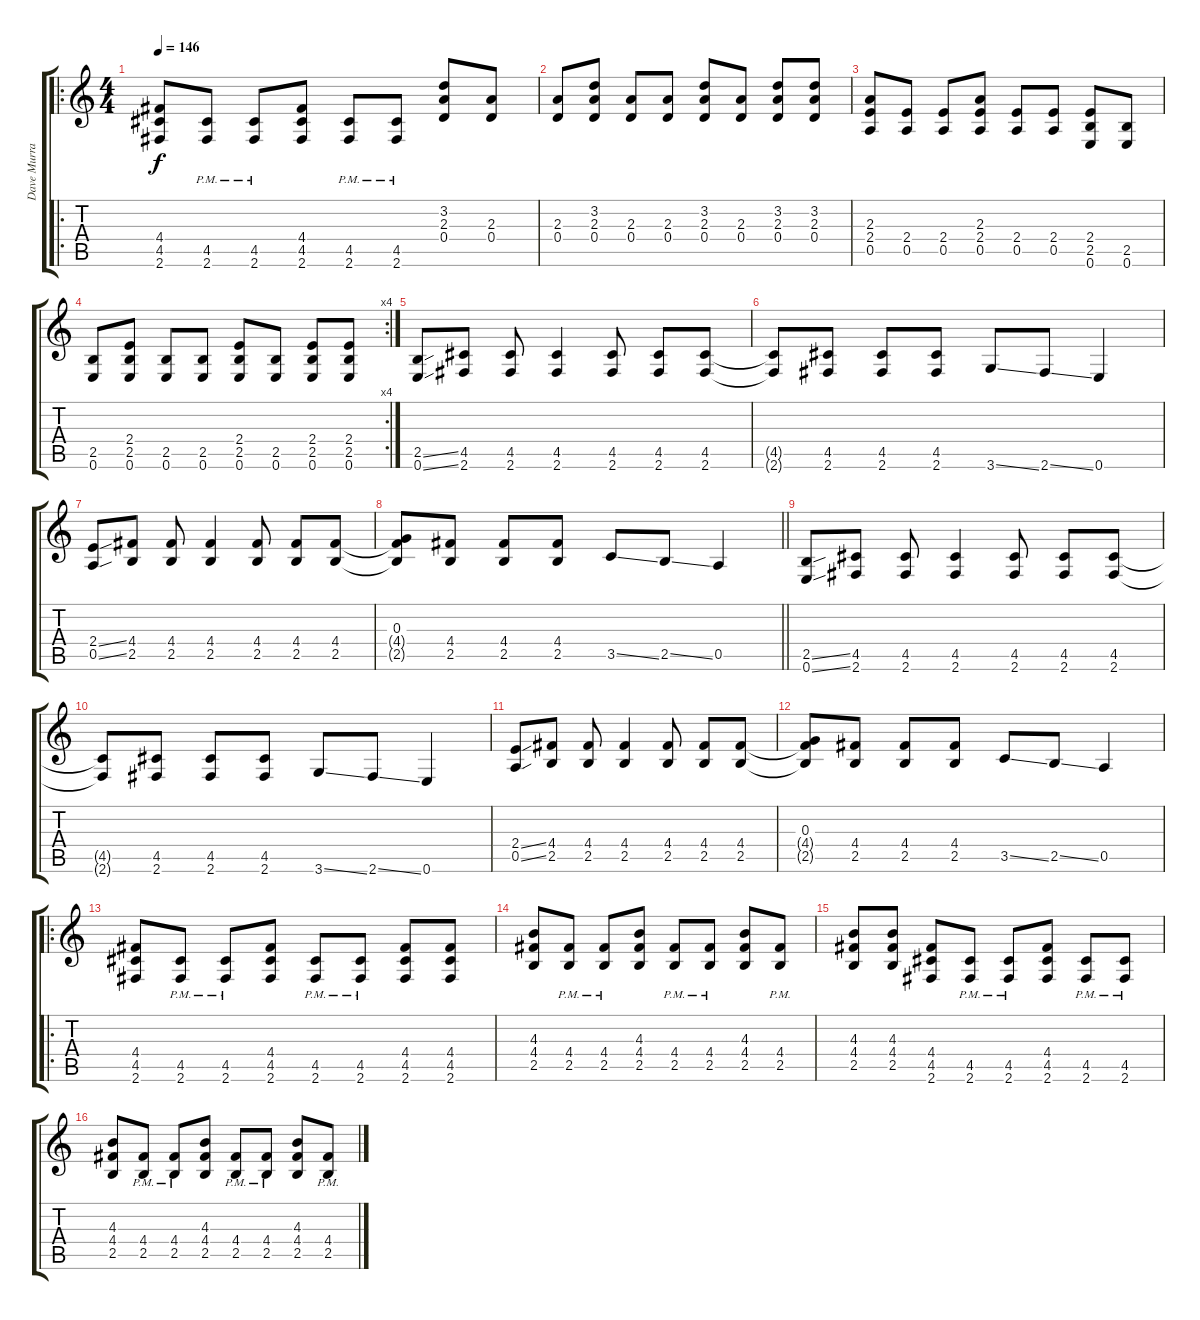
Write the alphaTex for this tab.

\track ("Dave Murray" "Dave Murra") {instrument distortionguitar}
\staff {score tabs}
\tuning (E4 B3 G3 D3 A2 E2) {hide}
\ro
\ts (4 4)
\tempo 146
\clef g2
\ks c
(4.4 4.5 2.6).8{dy f} (4.5{pm} 2.6{pm}).8 (4.5{pm} 2.6{pm}).8 (4.4 4.5 2.6).8 (4.5{pm} 2.6{pm}).8 (4.5{pm} 2.6{pm}).8 (3.2 2.3 0.4).8 (2.3 0.4).8 |
(2.3 0.4).8 (3.2 2.3 0.4).8 (2.3 0.4).8 (2.3 0.4).8 (3.2 2.3 0.4).8 (2.3 0.4).8 (3.2 2.3 0.4).8 (3.2 2.3 0.4).8 |
(2.3 2.4 0.5).8 (2.4 0.5).8 (2.4 0.5).8 (2.3 2.4 0.5).8 (2.4 0.5).8 (2.4 0.5).8 (2.4 2.5 0.6).8 (2.5 0.6).8 |
\rc 4
(2.5 0.6).8 (2.4 2.5 0.6).8 (2.5 0.6).8 (2.5 0.6).8 (2.4 2.5 0.6).8 (2.5 0.6).8 (2.4 2.5 0.6).8 (2.4 2.5 0.6).8 |
(2.5{ss} 0.6{ss}).8 (4.5 2.6).8 (4.5 2.6).8 (4.5 2.6).4 (4.5 2.6).8 (4.5 2.6).8 (4.5 2.6).8 |
(4.5{t} 2.6{t}).8 (4.5 2.6).8 (4.5 2.6).8 (4.5 2.6).8 3.6{ss}.8 2.6{ss}.8 0.6.4 |
(2.4{ss} 0.5{ss}).8 (4.4 2.5).8 (4.4 2.5).8 (4.4 2.5).4 (4.4 2.5).8 (4.4 2.5).8 (4.4 2.5).8 |
\barLineRight lightlight
(0.3 4.4{t} 2.5{t}).8 (4.4 2.5).8 (4.4 2.5).8 (4.4 2.5).8 3.5{ss}.8 2.5{ss}.8 0.5.4 |
(2.5{ss} 0.6{ss}).8 (4.5 2.6).8 (4.5 2.6).8 (4.5 2.6).4 (4.5 2.6).8 (4.5 2.6).8 (4.5 2.6).8 |
(4.5{t} 2.6{t}).8 (4.5 2.6).8 (4.5 2.6).8 (4.5 2.6).8 3.6{ss}.8 2.6{ss}.8 0.6.4 |
(2.4{ss} 0.5{ss}).8 (4.4 2.5).8 (4.4 2.5).8 (4.4 2.5).4 (4.4 2.5).8 (4.4 2.5).8 (4.4 2.5).8 |
(0.3 4.4{t} 2.5{t}).8 (4.4 2.5).8 (4.4 2.5).8 (4.4 2.5).8 3.5{ss}.8 2.5{ss}.8 0.5.4 |
\ro
(4.4 4.5 2.6).8 (4.5{pm} 2.6{pm}).8 (4.5{pm} 2.6{pm}).8 (4.4 4.5 2.6).8 (4.5{pm} 2.6{pm}).8 (4.5{pm} 2.6{pm}).8 (4.4 4.5 2.6).8 (4.4 4.5 2.6).8 |
(4.3 4.4 2.5).8 (4.4{pm} 2.5{pm}).8 (4.4{pm} 2.5{pm}).8 (4.3 4.4 2.5).8 (4.4{pm} 2.5{pm}).8 (4.4{pm} 2.5{pm}).8 (4.3 4.4 2.5).8 (4.4{pm} 2.5{pm}).8 |
(4.3 4.4 2.5).8 (4.3 4.4 2.5).8 (4.4 4.5 2.6).8 (4.5{pm} 2.6{pm}).8 (4.5{pm} 2.6{pm}).8 (4.4 4.5 2.6).8 (4.5{pm} 2.6{pm}).8 (4.5{pm} 2.6{pm}).8 |
(4.3 4.4 2.5).8 (4.4{pm} 2.5{pm}).8 (4.4{pm} 2.5{pm}).8 (4.3 4.4 2.5).8 (4.4{pm} 2.5{pm}).8 (4.4{pm} 2.5{pm}).8 (4.3 4.4 2.5).8 (4.4{pm} 2.5{pm}).8
